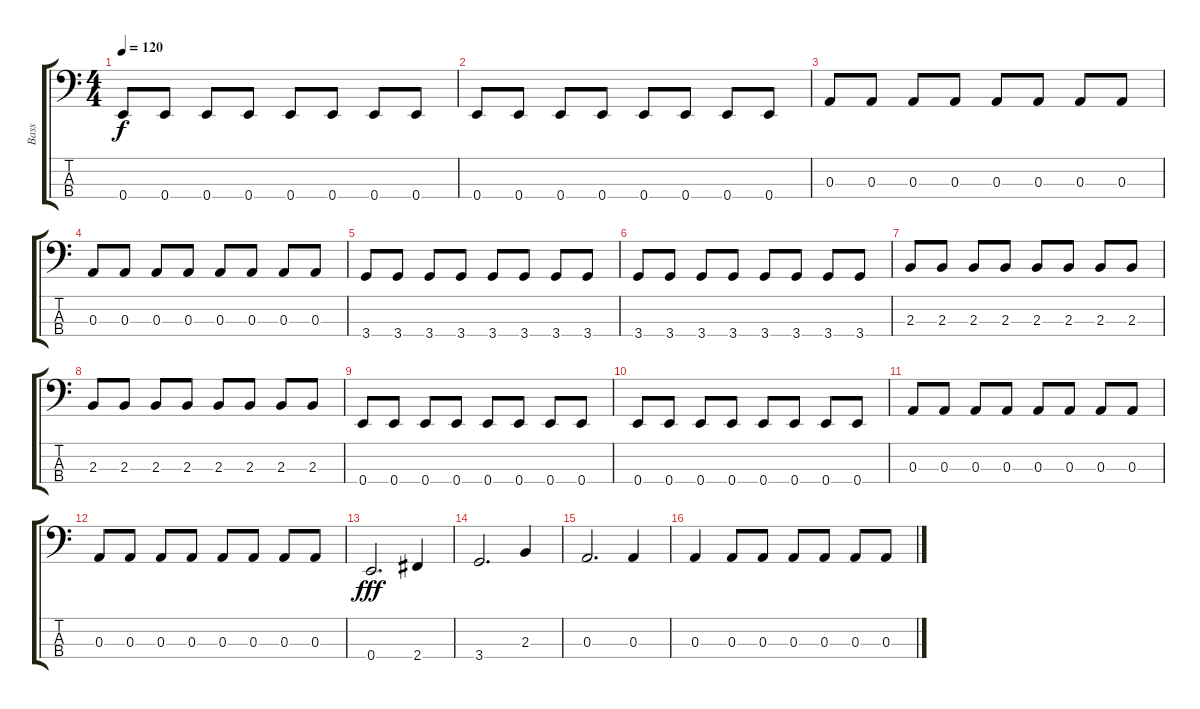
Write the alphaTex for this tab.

\track ("Bass" "Bass") {instrument electricbassfinger}
\staff {score tabs}
\tuning (G2 D2 A1 E1) {hide}
\ts (4 4)
\tempo 120
\clef f4
\ks c
0.4.8{dy f} 0.4.8 0.4.8 0.4.8 0.4.8 0.4.8 0.4.8 0.4.8 |
0.4.8 0.4.8 0.4.8 0.4.8 0.4.8 0.4.8 0.4.8 0.4.8 |
0.3.8 0.3.8 0.3.8 0.3.8 0.3.8 0.3.8 0.3.8 0.3.8 |
0.3.8 0.3.8 0.3.8 0.3.8 0.3.8 0.3.8 0.3.8 0.3.8 |
3.4.8 3.4.8 3.4.8 3.4.8 3.4.8 3.4.8 3.4.8 3.4.8 |
3.4.8 3.4.8 3.4.8 3.4.8 3.4.8 3.4.8 3.4.8 3.4.8 |
2.3.8 2.3.8 2.3.8 2.3.8 2.3.8 2.3.8 2.3.8 2.3.8 |
2.3.8 2.3.8 2.3.8 2.3.8 2.3.8 2.3.8 2.3.8 2.3.8 |
0.4.8 0.4.8 0.4.8 0.4.8 0.4.8 0.4.8 0.4.8 0.4.8 |
0.4.8 0.4.8 0.4.8 0.4.8 0.4.8 0.4.8 0.4.8 0.4.8 |
0.3.8 0.3.8 0.3.8 0.3.8 0.3.8 0.3.8 0.3.8 0.3.8 |
0.3.8 0.3.8 0.3.8 0.3.8 0.3.8 0.3.8 0.3.8 0.3.8 |
0.4.2{d dy fff} 2.4.4 |
3.4.2{d} 2.3.4 |
0.3.2{d} 0.3.4 |
0.3.4 0.3.8 0.3.8 0.3.8 0.3.8 0.3.8 0.3.8
